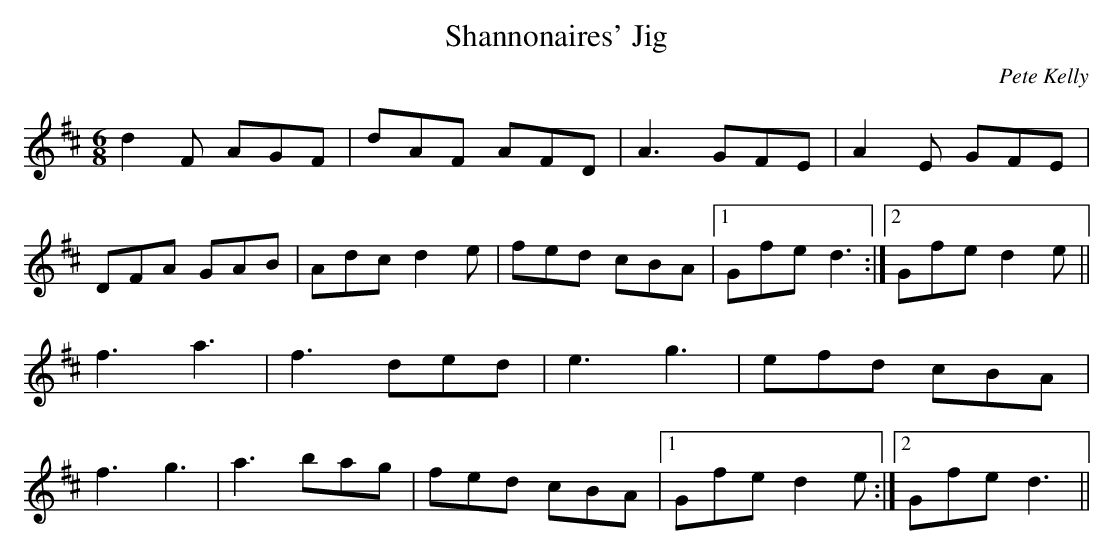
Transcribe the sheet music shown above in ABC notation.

X:1
T:Shannonaires' Jig
C:Pete Kelly
M:6/8
K:D
d2F AGF|dAF AFD|A3 GFE|A2E GFE|
DFA GAB|Adc d2e|fed cBA|1 Gfe d3:|2 Gfe d2e||
f3 a3|f3 ded|e3 g3|efd cBA|
f3 g3|a3 bag|fed cBA|1 Gfe d2e:|2 Gfe d3||
